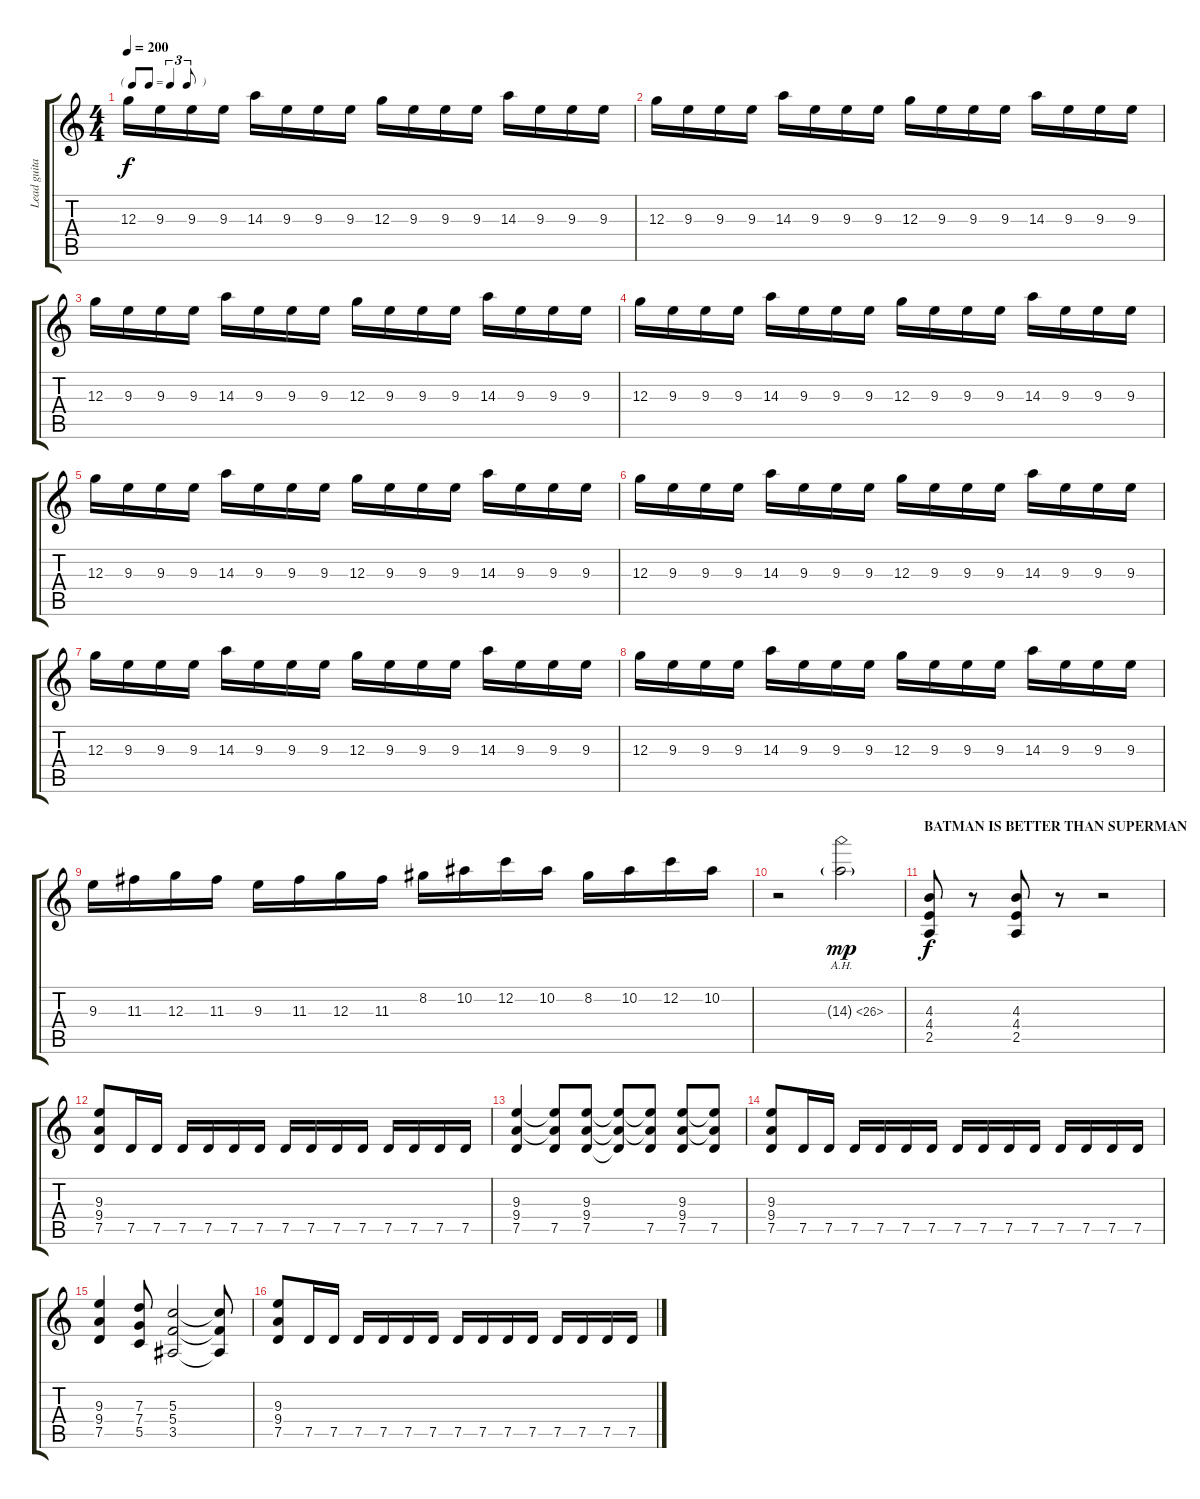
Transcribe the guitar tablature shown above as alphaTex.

\track ("Lead guitar (dipshit)" "Lead guita") {instrument distortionguitar}
\staff {score tabs}
\tuning (Eb4 C4 G3 C3 G2 C2) {hide}
\ts (4 4)
\tf triplet8th
\tempo 200
\clef g2
\ks c
12.3.16{dy f volume 9} 9.3.16 9.3.16 9.3.16 14.3.16 9.3.16 9.3.16 9.3.16 12.3.16 9.3.16 9.3.16 9.3.16 14.3.16 9.3.16 9.3.16 9.3.16 |
12.3.16{volume 9} 9.3.16 9.3.16 9.3.16 14.3.16 9.3.16 9.3.16 9.3.16 12.3.16 9.3.16 9.3.16 9.3.16 14.3.16 9.3.16 9.3.16 9.3.16 |
12.3.16{volume 9} 9.3.16 9.3.16 9.3.16 14.3.16 9.3.16 9.3.16 9.3.16 12.3.16 9.3.16 9.3.16 9.3.16 14.3.16 9.3.16 9.3.16 9.3.16 |
12.3.16{volume 9} 9.3.16 9.3.16 9.3.16 14.3.16 9.3.16 9.3.16 9.3.16 12.3.16 9.3.16 9.3.16 9.3.16 14.3.16 9.3.16 9.3.16 9.3.16 |
12.3.16{volume 9} 9.3.16 9.3.16 9.3.16 14.3.16 9.3.16 9.3.16 9.3.16 12.3.16 9.3.16 9.3.16 9.3.16 14.3.16 9.3.16 9.3.16 9.3.16 |
12.3.16{volume 9} 9.3.16 9.3.16 9.3.16 14.3.16 9.3.16 9.3.16 9.3.16 12.3.16 9.3.16 9.3.16 9.3.16 14.3.16 9.3.16 9.3.16 9.3.16 |
12.3.16{volume 9} 9.3.16 9.3.16 9.3.16 14.3.16 9.3.16 9.3.16 9.3.16 12.3.16 9.3.16 9.3.16 9.3.16 14.3.16 9.3.16 9.3.16 9.3.16 |
12.3.16{volume 9} 9.3.16 9.3.16 9.3.16 14.3.16 9.3.16 9.3.16 9.3.16 12.3.16 9.3.16 9.3.16 9.3.16 14.3.16 9.3.16 9.3.16 9.3.16 |
9.3.16{volume 14} 11.3.16 12.3.16 11.3.16 9.3.16 11.3.16 12.3.16 11.3.16 8.2.16 10.2.16 12.2.16 10.2.16 8.2.16 10.2.16 12.2.16 10.2.16 |
r.2 14.3{ah 12 g}.2{dy mp} |
\section ("" "BATMAN IS BETTER THAN SUPERMAN")
(4.3 4.4 2.5).8{dy f} r.8 (4.3 4.4 2.5).8 r.8 r.2 |
(9.3 9.4 7.5).8 7.5.16 7.5.16 7.5.16 7.5.16 7.5.16 7.5.16 7.5.16 7.5.16 7.5.16 7.5.16 7.5.16 7.5.16 7.5.16 7.5.16 |
(9.3 9.4 7.5).4 (9.3{t} 9.4{t} 7.5).8 (9.3 9.4 7.5).8 (9.3{t} 9.4{t} 7.5{t}).8 (9.3{t} 9.4{t} 7.5).8 (9.3 9.4 7.5).8 (9.3{t} 9.4{t} 7.5).8 |
(9.3 9.4 7.5).8 7.5.16 7.5.16 7.5.16 7.5.16 7.5.16 7.5.16 7.5.16 7.5.16 7.5.16 7.5.16 7.5.16 7.5.16 7.5.16 7.5.16 |
(9.3 9.4 7.5).4 (7.3 7.4 5.5).8 (5.3 5.4 3.5).2 (5.3{t} 5.4{t} 3.5{t}).8 |
(9.3 9.4 7.5).8 7.5.16 7.5.16 7.5.16 7.5.16 7.5.16 7.5.16 7.5.16 7.5.16 7.5.16 7.5.16 7.5.16 7.5.16 7.5.16 7.5.16
